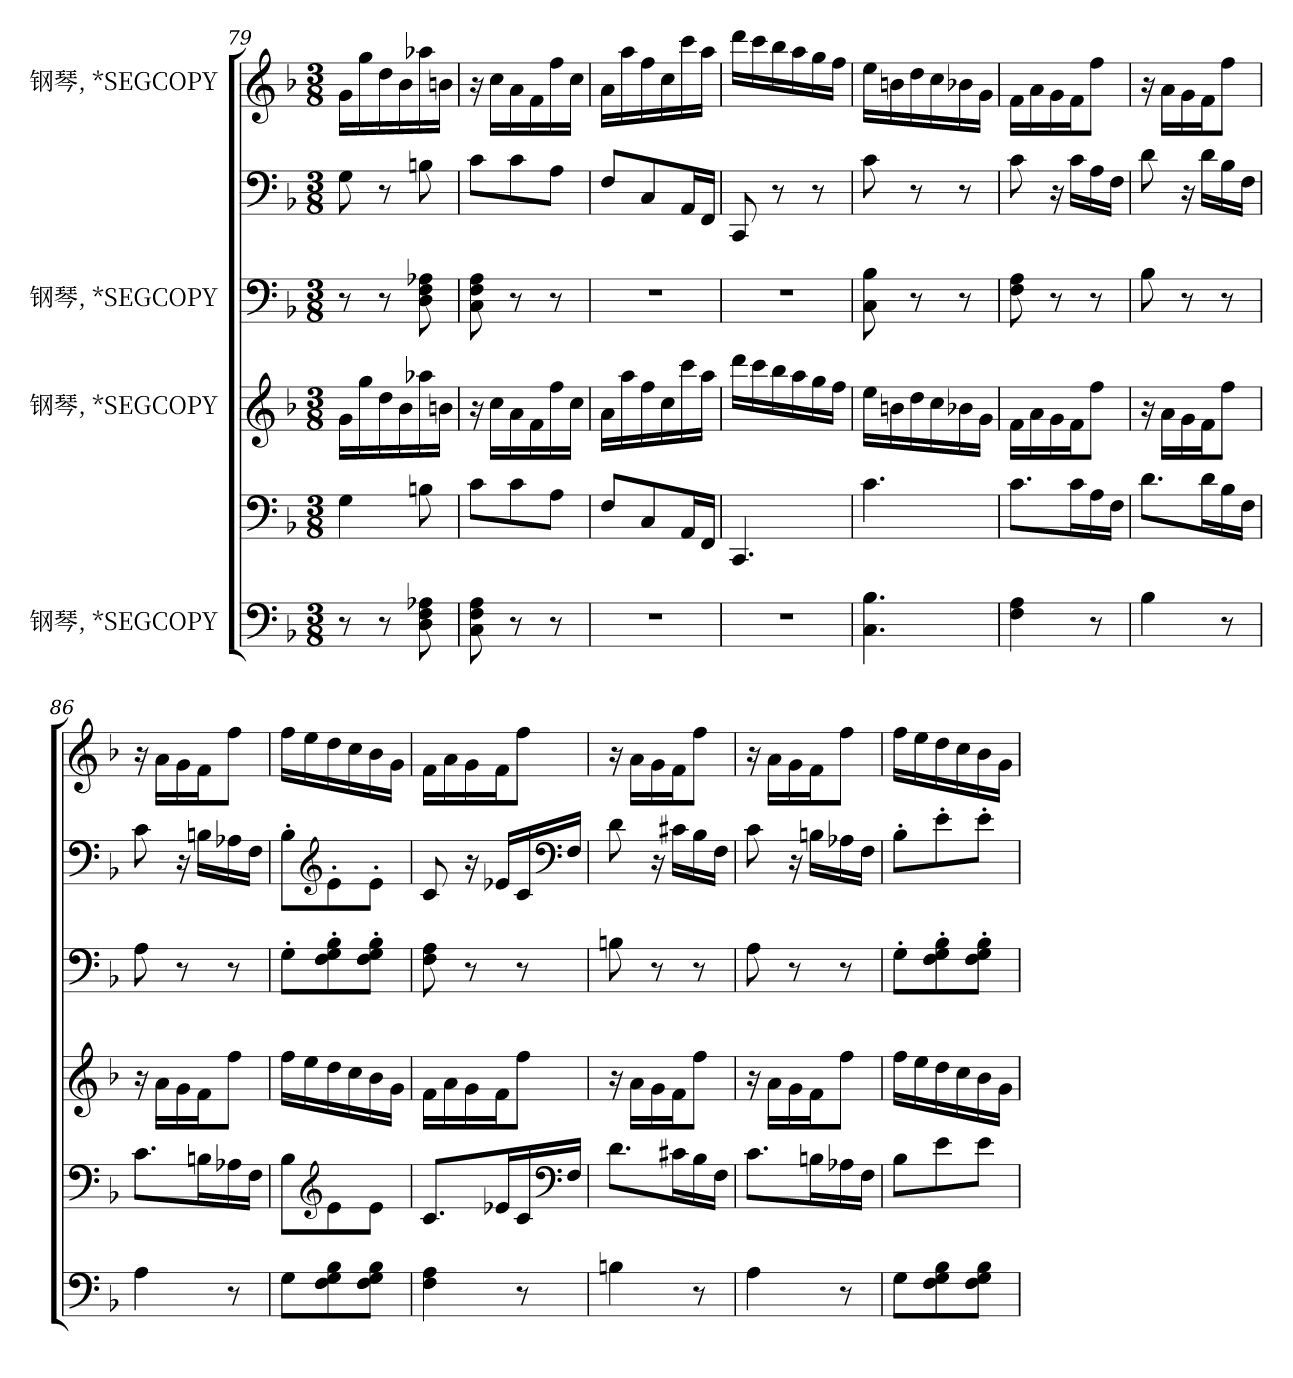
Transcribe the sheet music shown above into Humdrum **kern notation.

**kern	**kern	**kern	**kern	**kern	**kern
*part4	*part4	*part3	*part2	*part2	*part1
*staff6	*staff5	*staff4	*staff3	*staff2	*staff1
*I"钢琴, *SEGCOPY	*	*I"钢琴, *SEGCOPY	*I"钢琴, *SEGCOPY	*	*I"钢琴, *SEGCOPY
*clefF4	*clefF4	*clefG2	*clefF4	*clefF4	*clefG2
*k[b-]	*k[b-]	*k[b-]	*k[b-]	*k[b-]	*k[b-]
*M3/8	*M3/8	*M3/8	*M3/8	*M3/8	*M3/8
=79	=79	=79	=79	=79	=79
8r	4G\	16g\LL	8r	8G\	16g\LL
.	.	16gg\	.	.	16gg\
8r	.	16dd\	8r	8r	16dd\
.	.	16b-\	.	.	16b-\
8D\ 8F\ 8A-X\	8Bn\	16aa-X\	8D\ 8F\ 8A-X\	8Bn\	16aa-X\
.	.	16bn\JJ	.	.	16bn\JJ
=80	=80	=80	=80	=80	=80
8C\ 8F\ 8A\	8c\L	16r	8C\ 8F\ 8A\	8c\L	16r
.	.	16cc\LL	.	.	16cc\LL
8r	8c\	16a\	8r	8c\	16a\
.	.	16f\	.	.	16f\
8r	8A\J	16ff\	8r	8A\J	16ff\
.	.	16cc\JJ	.	.	16cc\JJ
!!LO:PB:g=z
=81	=81	=81	=81	=81	=81
4.r	8F/L	16a\LL	4.r	8F/L	16a\LL
.	.	16aa\	.	.	16aa\
.	8C/	16ff\	.	8C/	16ff\
.	.	16cc\	.	.	16cc\
.	16AA/L	16ccc\	.	16AA/L	16ccc\
.	16FF/JJ	16aa\JJ	.	16FF/JJ	16aa\JJ
=82	=82	=82	=82	=82	=82
4.r	4.CC/	16ddd\LL	4.r	8CC/	16ddd\LL
.	.	16ccc\	.	.	16ccc\
.	.	16bb-\	.	8r	16bb-\
.	.	16aa\	.	.	16aa\
.	.	16gg\	.	8r	16gg\
.	.	16ff\JJ	.	.	16ff\JJ
=83	=83	=83	=83	=83	=83
4.C\ 4.B-\	4.c\	16ee\LL	8C\ 8B-\	8c\	16ee\LL
.	.	16bn\	.	.	16bn\
.	.	16dd\	8r	8r	16dd\
.	.	16cc\	.	.	16cc\
.	.	16b-X\	8r	8r	16b-X\
.	.	16g\JJ	.	.	16g\JJ
=84	=84	=84	=84	=84	=84
4F\ 4A\	8.c\L	16f\LL	8F\ 8A\	8c\	16f\LL
.	.	16a\	.	.	16a\
.	.	16g\	8r	16r	16g\
.	16c\L	16f\J	.	16c\LL	16f\J
8r	16A\	8ff\J	8r	16A\	8ff\J
.	16F\JJ	.	.	16F\JJ	.
=85	=85	=85	=85	=85	=85
4B-\	8.d\L	16r	8B-\	8d\	16r
.	.	16a\LL	.	.	16a\LL
.	.	16g\	8r	16r	16g\
.	16d\L	16f\J	.	16d\LL	16f\J
8r	16B-\	8ff\J	8r	16B-\	8ff\J
.	16F\JJ	.	.	16F\JJ	.
!!LO:LB:g=z
=86	=86	=86	=86	=86	=86
4A\	8.c\L	16r	8A\	8c\	16r
.	.	16a\LL	.	.	16a\LL
.	.	16g\	8r	16r	16g\
.	16Bn\L	16f\J	.	16Bn\LL	16f\J
8r	16A-X\	8ff\J	8r	16A-X\	8ff\J
.	16F\JJ	.	.	16F\JJ	.
=87	=87	=87	=87	=87	=87
8G\L	8B-\L	16ff\LL	8G'\L	8B-'\L	16ff\LL
.	.	16ee\	.	.	16ee\
*	*clefG2	*	*	*clefG2	*
8F\ 8G\ 8B-\	8e\	16dd\	8F\' 8G\' 8B-\'	8e'\	16dd\
.	.	16cc\	.	.	16cc\
8F\ 8G\ 8B-\J	8e\J	16b-\	8F\' 8G\' 8B-\'J	8e'\J	16b-\
.	.	16g\JJ	.	.	16g\JJ
=88	=88	=88	=88	=88	=88
4F\ 4A\	8.c/L	16f\LL	8F\ 8A\	8c/	16f\LL
.	.	16a\	.	.	16a\
.	.	16g\	8r	16r	16g\
.	16e-X/L	16f\J	.	16e-X/LL	16f\J
8r	16c/	8ff\J	8r	16c/	8ff\J
*	*clefF4	*	*	*clefF4	*
.	16F/JJ	.	.	16F/JJ	.
=89	=89	=89	=89	=89	=89
4Bn\	8.d\L	16r	8Bn\	8d\	16r
.	.	16a\LL	.	.	16a\LL
.	.	16g\	8r	16r	16g\
.	16c#X\L	16f\J	.	16c#X\LL	16f\J
8r	16B-\	8ff\J	8r	16B-\	8ff\J
.	16F\JJ	.	.	16F\JJ	.
=90	=90	=90	=90	=90	=90
4A\	8.c\L	16r	8A\	8c\	16r
.	.	16a\LL	.	.	16a\LL
.	.	16g\	8r	16r	16g\
.	16Bn\L	16f\J	.	16Bn\LL	16f\J
8r	16A-X\	8ff\J	8r	16A-X\	8ff\J
.	16F\JJ	.	.	16F\JJ	.
!!LO:PB:g=z
=91	=91	=91	=91	=91	=91
8G\L	8B-\L	16ff\LL	8G'\L	8B-'\L	16ff\LL
.	.	16ee\	.	.	16ee\
8F\ 8G\ 8B-\	8e\	16dd\	8F\' 8G\' 8B-\'	8e'\	16dd\
.	.	16cc\	.	.	16cc\
8F\ 8G\ 8B-\J	8e\J	16b-\	8F\' 8G\' 8B-\'J	8e'\J	16b-\
.	.	16g\JJ	.	.	16g\JJ
=	=	=	=	=	=
*-	*-	*-	*-	*-	*-
